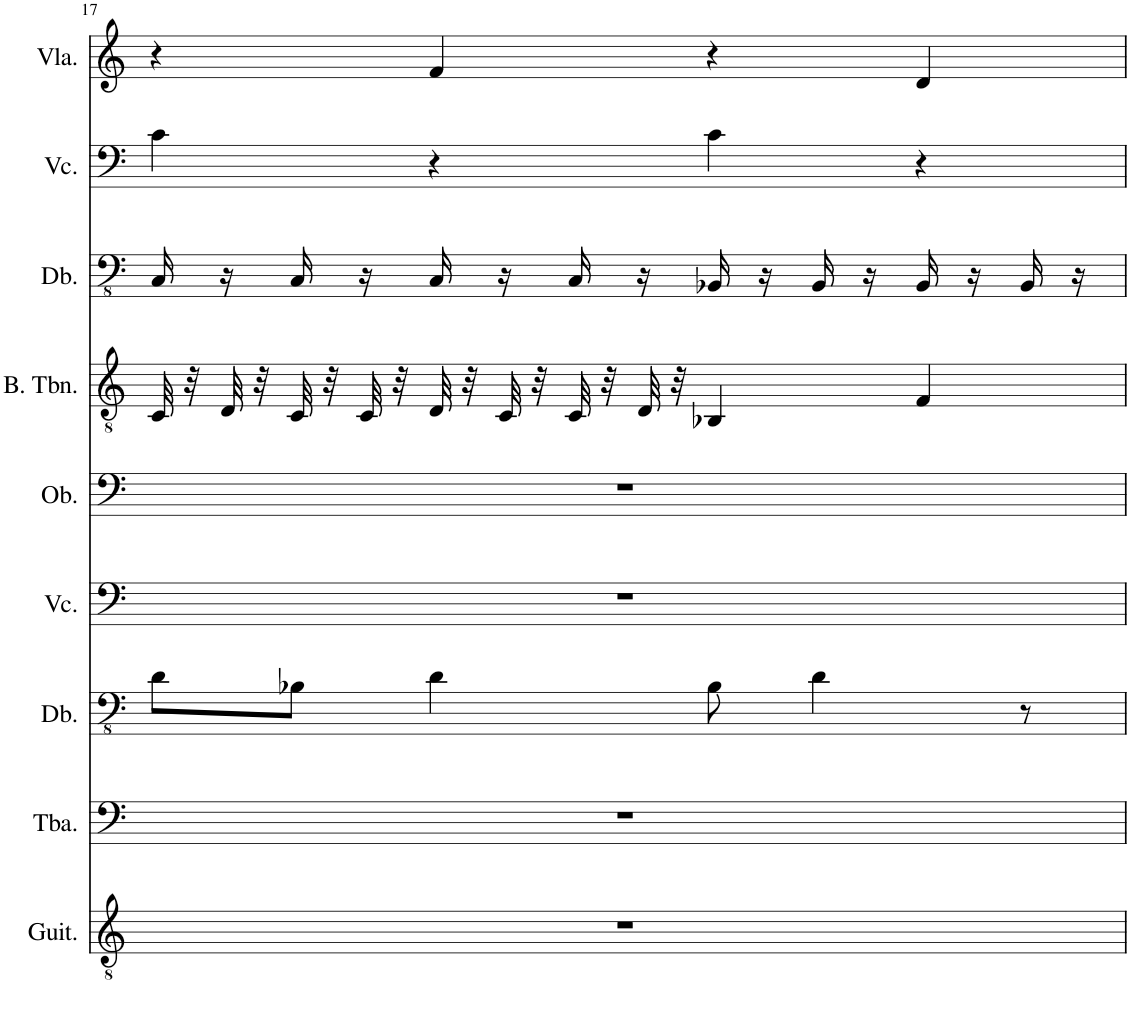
**kern	**kern	**kern	**kern	**kern	**kern	**kern	**kern	**kern
*part9	*part8	*part7	*part6	*part5	*part4	*part3	*part2	*part1
*staff9	*staff8	*staff7	*staff6	*staff5	*staff4	*staff3	*staff2	*staff1
*I"Classical Guitar	*I"Tuba	*I"Double Bass	*I"Violoncello	*I"Oboe	*I"Bass Trombone	*I"Double Bass	*I"Violoncello	*I"Viola
*I'Guit.	*I'Tba.	*I'Db.	*I'Vc.	*I'Ob.	*I'B. Tbn.	*I'Db.	*I'Vc.	*I'Vla.
!!LO:PB:g=z
*clefGv2	*clefF4	*clefFv4	*clefF4	*clefF4	*clefGv2	*clefFv4	*clefF4	*clefG2
*	*	*Trd7c12	*	*	*	*Trd7c12	*	*
*k[]	*k[]	*k[]	*k[]	*k[]	*k[]	*k[]	*k[]	*k[]
*M4/4	*M4/4	*M4/4	*M4/4	*M4/4	*M4/4	*M4/4	*M4/4	*M4/4
=17	=17	=17	=17	=17	=17	=17	=17	=17
1r	1r	8D\L	1r	1r	32C/	16CC/	4c\	4r
.	.	.	.	.	32r	.	.	.
.	.	.	.	.	32D/	16r	.	.
.	.	.	.	.	32r	.	.	.
.	.	8BB-X\J	.	.	32C/	16CC/	.	.
.	.	.	.	.	32r	.	.	.
.	.	.	.	.	32C/	16r	.	.
.	.	.	.	.	32r	.	.	.
.	.	4D\	.	.	32D/	16CC/	4r	4f/
.	.	.	.	.	32r	.	.	.
.	.	.	.	.	32C/	16r	.	.
.	.	.	.	.	32r	.	.	.
.	.	.	.	.	32C/	16CC/	.	.
.	.	.	.	.	32r	.	.	.
.	.	.	.	.	32D/	16r	.	.
.	.	.	.	.	32r	.	.	.
.	.	8BB-\	.	.	4BB-X/	16BBB-X/	4c\	4r
.	.	.	.	.	.	16r	.	.
.	.	4D\	.	.	.	16BBB-/	.	.
.	.	.	.	.	.	16r	.	.
.	.	.	.	.	4F/	16BBB-/	4r	4d/
.	.	.	.	.	.	16r	.	.
.	.	8r	.	.	.	16BBB-/	.	.
.	.	.	.	.	.	16r	.	.
=	=	=	=	=	=	=	=	=
*-	*-	*-	*-	*-	*-	*-	*-	*-
